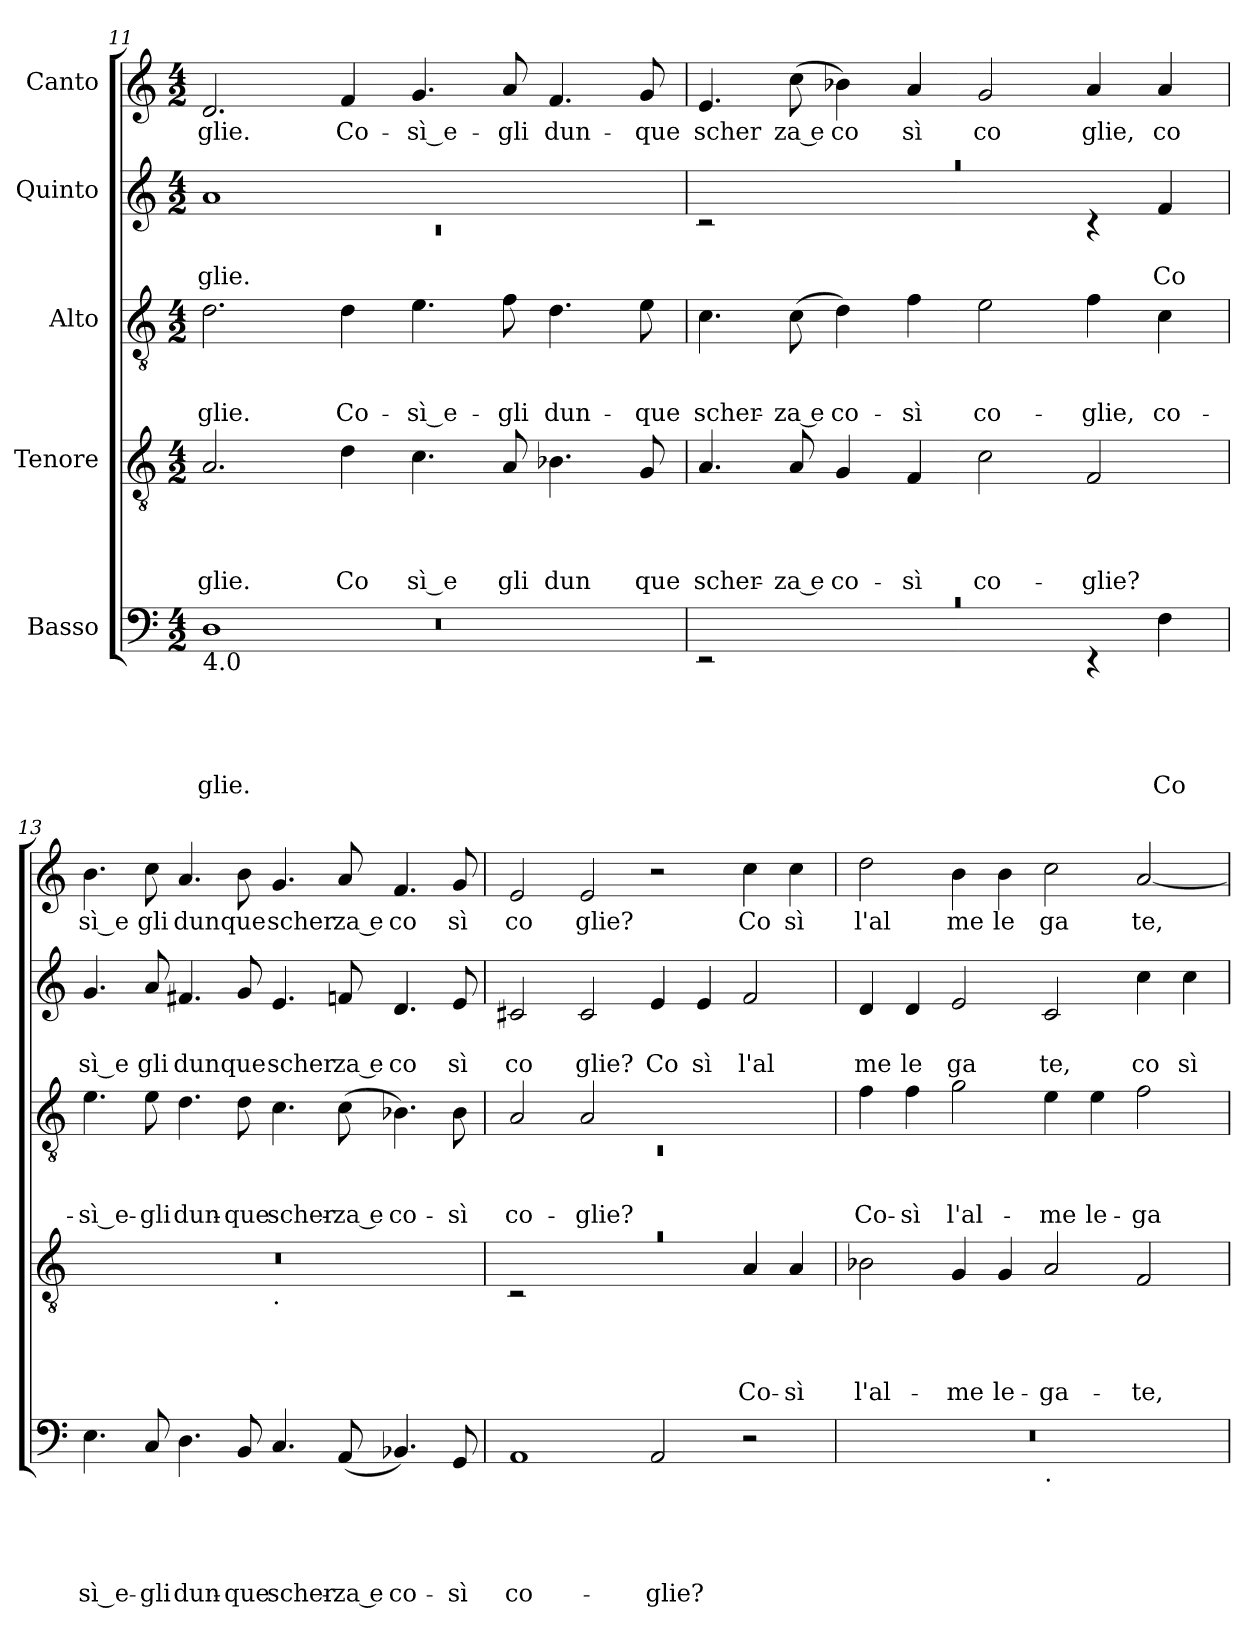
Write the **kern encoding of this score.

**kern	**text	**text	**text	**text	**text	**kern	**text	**text	**text	**text	**kern	**text	**text	**text	**kern	**text	**text	**kern	**text
*part5	*part5	*part5	*part5	*part5	*part5	*part4	*part4	*part4	*part4	*part4	*part3	*part3	*part3	*part3	*part2	*part2	*part2	*part1	*part1
*staff5	*staff5	*staff5	*staff5	*staff5	*staff5	*staff4	*staff4	*staff4	*staff4	*staff4	*staff3	*staff3	*staff3	*staff3	*staff2	*staff2	*staff2	*staff1	*staff1
*I"Basso	*	*	*	*	*	*I"Tenore	*	*	*	*	*I"Alto	*	*	*	*I"Quinto	*	*	*I"Canto	*
*clefF4	*	*	*	*	*	*clefGv2	*	*	*	*	*clefGv2	*	*	*	*clefG2	*	*	*clefG2	*
*k[]	*	*	*	*	*	*k[]	*	*	*	*	*k[]	*	*	*	*k[]	*	*	*k[]	*
*C:	*	*	*	*	*	*C:	*	*	*	*	*C:	*	*	*	*C:	*	*	*C:	*
*M4/2	*	*	*	*	*	*M4/2	*	*	*	*	*M4/2	*	*	*	*M4/2	*	*	*M4/2	*
=11	=11	=11	=11	=11	=11	=11	=11	=11	=11	=11	=11	=11	=11	=11	=11	=11	=11	=11	=11
*^	*	*	*	*	*	*	*	*	*	*	*	*	*	*	*^	*	*	*	*
*	*^	*	*	*	*	*	*	*	*	*	*	*	*	*	*	*	*	*	*	*	*
!LO:TX:b:t=4.0	!	!	!	!	!	!	!	!	!	!	!	!	!	!	!	!	!	!	!	!	!	!
!	!	!LO:N:vis=1	!	!	!	!	!LO:LY:b	!	!	!	!	!LO:LY:b	!	!	!	!LO:LY:b	!	!LO:N:vis=1	!	!LO:LY:b	!	!LO:LY:b
0ryy	1D	0r	.	.	.	.	-glie.	2.A/	.	.	.	glie.	2.d\	.	.	-glie.	1a	0rc	.	glie.	2.d/	-glie.
!	!	!	!	!	!	!	!	!	!	!	!	!LO:LY:b	!	!	!	!LO:LY:b	!	!	!	!	!	!LO:LY:b
.	.	.	.	.	.	.	.	4d\	.	.	.	Co	4d\	.	.	Co-	.	.	.	.	4f/	Co-
!	!	!	!	!	!	!	!	!	!	!	!	!LO:LY:b:rj	!	!	!	!LO:LY:b:rj	!	!	!	!	!	!LO:LY:b:rj
.	1ryy	.	.	.	.	.	.	4.c\	.	.	.	sì e	4.e\	.	.	-sì e-	1ryy	.	.	.	4.g/	-sì e-
!	!	!	!	!	!	!	!	!	!	!	!	!LO:LY:b	!	!	!	!LO:LY:b	!	!	!	!	!	!LO:LY:b
.	.	.	.	.	.	.	.	8A/	.	.	.	gli	8f\	.	.	-gli	.	.	.	.	8a/	-gli
!	!	!	!	!	!	!	!	!	!	!	!	!LO:LY:b	!	!	!	!LO:LY:b	!	!	!	!	!	!LO:LY:b
.	.	.	.	.	.	.	.	4.B-X\	.	.	.	dun	4.d\	.	.	dun-	.	.	.	.	4.f/	dun-
!	!	!	!	!	!	!	!	!	!	!	!	!LO:LY:b	!	!	!	!LO:LY:b	!	!	!	!	!	!LO:LY:b
.	.	.	.	.	.	.	.	8G/	.	.	.	que	8e\	.	.	-que	.	.	.	.	8g/	-que
*v	*v	*v	*	*	*	*	*	*	*	*	*	*	*	*	*	*	*	*	*	*	*	*
!!LO:PB:g=z
=12	=12	=12	=12	=12	=12	=12	=12	=12	=12	=12	=12	=12	=12	=12	=12	=12	=12	=12	=12	=12
!LO:N:vis=1	!	!	!	!	!	!	!	!	!	!LO:LY:b	!	!	!	!LO:LY:b	!LO:N:vis=1	!	!	!	!	!LO:LY:b
*^	*	*	*	*	*	*	*	*	*	*	*	*	*	*	*	*	*	*	*	*
0rc	2rEE	.	.	.	.	.	4.A/	.	.	.	scher-	4.c\	.	.	scher-	0raa	2rc	.	.	4.e/	scher
!	!	!	!	!	!	!	!	!	!	!	!LO:LY:b:rj	!	!	!	!LO:LY:b:rj	!	!	!	!	!	!LO:LY:b:rj
.	.	.	.	.	.	.	8A/	.	.	.	-za e	(<8c\	.	.	-za e	.	.	.	.	(<8cc\	za e
!	!	!	!	!	!	!	!	!	!	!	!LO:LY:b	!	!	!	!LO:LY:b	!	!	!	!	!	!LO:LY:b
.	1ryy	.	.	.	.	.	4G/	.	.	.	co-	4d\)	.	.	co-	.	1ryy	.	.	4b-X\)	co
!	!	!	!	!	!	!	!	!	!	!	!LO:LY:b	!	!	!	!LO:LY:b	!	!	!	!	!	!LO:LY:b
.	.	.	.	.	.	.	4F/	.	.	.	-sì	4f\	.	.	-sì	.	.	.	.	4a/	sì
!	!	!	!	!	!	!	!	!	!	!	!LO:LY:b	!	!	!	!LO:LY:b	!	!	!	!	!	!LO:LY:b
.	.	.	.	.	.	.	2c\	.	.	.	co-	2e\	.	.	co-	.	.	.	.	2g/	co
!	!	!	!	!	!	!	!	!	!	!	!LO:LY:b	!	!	!	!LO:LY:b	!	!	!	!	!	!LO:LY:b
.	4rEE	.	.	.	.	.	2F/	.	.	.	-glie?	4f\	.	.	-glie,	.	4rc	.	.	4a/	glie,
!	!	!	!	!	!	!LO:LY:b	!	!	!	!	!	!	!	!	!LO:LY:b	!	!	!	!LO:LY:b	!	!LO:LY:b
.	4F\	.	.	.	.	Co-	.	.	.	.	.	4c\	.	.	co-	.	4f/	.	Co	4a/	co
=13	=13	=13	=13	=13	=13	=13	=13	=13	=13	=13	=13	=13	=13	=13	=13	=13	=13	=13	=13	=13	=13
!	!	!	!	!	!	!LO:LY:b:rj	!	!	!	!	!	!	!	!	!LO:LY:b:rj	!	!	!	!LO:LY:b:rj	!	!LO:LY:b:rj
*v	*v	*	*	*	*	*	*^	*	*	*	*	*	*	*	*	*v	*v	*	*	*	*
4.E\	.	.	.	.	-sì e-	0r	1ryy	.	.	.	.	4.e\	.	.	-sì e-	4.g/	.	sì e	4.b\	sì e
!	!	!	!	!	!LO:LY:b	!	!	!	!	!	!	!	!	!	!LO:LY:b	!	!	!LO:LY:b	!	!LO:LY:b
8C/	.	.	.	.	-gli	.	.	.	.	.	.	8e\	.	.	-gli	8a/	.	gli	8cc\	gli
!	!	!	!	!	!LO:LY:b	!	!	!	!	!	!	!	!	!	!LO:LY:b	!	!	!LO:LY:b	!	!LO:LY:b
4.D\	.	.	.	.	dun-	.	.	.	.	.	.	4.d\	.	.	dun-	4.f#X/	.	dun	4.a/	dun
!	!	!	!	!	!LO:LY:b	!	!	!	!	!	!	!	!	!	!LO:LY:b	!	!	!LO:LY:b	!	!LO:LY:b
8BB/	.	.	.	.	-que	.	.	.	.	.	.	8d\	.	.	-que	8g/	.	que	8b\	que
!	!	!	!	!	!	!	!LO:TX:b:t=.	!	!	!	!	!	!	!	!	!	!	!	!	!
!	!	!	!	!	!LO:LY:b	!	!	!	!	!	!	!	!	!	!LO:LY:b	!	!	!LO:LY:b	!	!LO:LY:b
4.C/	.	.	.	.	scher-	.	1ryy	.	.	.	.	4.c\	.	.	scher-	4.e/	.	scher	4.g/	scher
!	!	!	!	!	!LO:LY:b:rj	!	!	!	!	!	!	!	!	!	!LO:LY:b:rj	!	!	!LO:LY:b:rj	!	!LO:LY:b:rj
(<8AA/	.	.	.	.	-za e	.	.	.	.	.	.	(<8c\	.	.	-za e	8fn/	.	za e	8a/	za e
!	!	!	!	!	!LO:LY:b	!	!	!	!	!	!	!	!	!	!LO:LY:b	!	!	!LO:LY:b	!	!LO:LY:b
4.BB-X/)	.	.	.	.	co-	.	.	.	.	.	.	4.B-X\)	.	.	co-	4.d/	.	co	4.f/	co
!	!	!	!	!	!LO:LY:b	!	!	!	!	!	!	!	!	!	!LO:LY:b	!	!	!LO:LY:b	!	!LO:LY:b
8GG/	.	.	.	.	-sì	.	.	.	.	.	.	8B-\	.	.	-sì	8e/	.	sì	8g/	sì
=14	=14	=14	=14	=14	=14	=14	=14	=14	=14	=14	=14	=14	=14	=14	=14	=14	=14	=14	=14	=14
*	*	*	*	*	*	*	*	*	*	*	*	*^	*	*	*	*	*	*	*	*
!	!	!	!	!	!LO:LY:b	!LO:N:vis=1	!	!	!	!	!	!	!LO:N:vis=1	!	!	!LO:LY:b	!	!	!LO:LY:b	!	!LO:LY:b
1AA	.	.	.	.	co-	0ra	2rC	.	.	.	.	2A/	0rC	.	.	co-	2c#X/	.	co	2e/	co
!	!	!	!	!	!	!	!	!	!	!	!	!	!	!	!	!LO:LY:b	!	!	!LO:LY:b	!	!LO:LY:b
.	.	.	.	.	.	.	1ryy	.	.	.	.	2A/	.	.	.	-glie?	2c#/	.	glie?	2e/	glie?
!	!	!	!	!	!LO:LY:b	!	!	!	!	!	!	!	!	!	!	!	!	!	!LO:LY:b	!	!
2AA/	.	.	.	.	-glie?	.	.	.	.	.	.	1ryy	.	.	.	.	4e/	.	Co	2r	.
!	!	!	!	!	!	!	!	!	!	!	!	!	!	!	!	!	!	!	!LO:LY:b	!	!
.	.	.	.	.	.	.	.	.	.	.	.	.	.	.	.	.	4e/	.	sì	.	.
!	!	!	!	!	!	!	!	!	!	!	!LO:LY:b	!	!	!	!	!	!	!	!LO:LY:b	!	!LO:LY:b
2r	.	.	.	.	.	.	4A/	.	.	.	Co-	.	.	.	.	.	2f/	.	l'al	4cc\	Co
!	!	!	!	!	!	!	!	!	!	!	!LO:LY:b	!	!	!	!	!	!	!	!	!	!LO:LY:b
.	.	.	.	.	.	.	4A/	.	.	.	-sì	.	.	.	.	.	.	.	.	4cc\	sì
*	*	*	*	*	*	*	*	*	*	*	*	*v	*v	*	*	*	*	*	*	*	*
=15	=15	=15	=15	=15	=15	=15	=15	=15	=15	=15	=15	=15	=15	=15	=15	=15	=15	=15	=15	=15
!	!	!	!	!	!	!	!	!	!	!	!LO:LY:b	!	!	!	!LO:LY:b	!	!	!LO:LY:b	!	!LO:LY:b
*^	*	*	*	*	*	*v	*v	*	*	*	*	*	*	*	*	*	*	*	*	*
0r	1ryy	.	.	.	.	.	2B-X\	.	.	.	l'al-	4f\	.	.	Co-	4d/	.	me	2dd\	l'al
!	!	!	!	!	!	!	!	!	!	!	!	!	!	!	!LO:LY:b	!	!	!LO:LY:b	!	!
.	.	.	.	.	.	.	.	.	.	.	.	4f\	.	.	-sì	4d/	.	le	.	.
!	!	!	!	!	!	!	!	!	!	!	!LO:LY:b	!	!	!	!LO:LY:b	!	!	!LO:LY:b	!	!LO:LY:b
.	.	.	.	.	.	.	4G/	.	.	.	-me	2g\	.	.	l'al-	2e/	.	ga	4b\	me
!	!	!	!	!	!	!	!	!	!	!	!LO:LY:b	!	!	!	!	!	!	!	!	!LO:LY:b
.	.	.	.	.	.	.	4G/	.	.	.	le-	.	.	.	.	.	.	.	4b\	le
!	!LO:TX:b:t=.	!	!	!	!	!	!	!	!	!	!	!	!	!	!	!	!	!	!	!
!	!	!	!	!	!	!	!	!	!	!	!LO:LY:b	!	!	!	!LO:LY:b	!	!	!LO:LY:b	!	!LO:LY:b
.	1ryy	.	.	.	.	.	2A/	.	.	.	-ga-	4e\	.	.	-me	2c/	.	te,	2cc\	ga
!	!	!	!	!	!	!	!	!	!	!	!	!	!	!	!LO:LY:b	!	!	!	!	!
.	.	.	.	.	.	.	.	.	.	.	.	4e\	.	.	le-	.	.	.	.	.
!	!	!	!	!	!	!	!	!	!	!	!LO:LY:b	!	!	!	!LO:LY:b	!	!	!LO:LY:b	!	!LO:LY:b
.	.	.	.	.	.	.	2F/	.	.	.	-te,	2f\	.	.	-ga-	4cc\	.	co	[<2a/	te,
!	!	!	!	!	!	!	!	!	!	!	!	!	!	!	!	!	!	!LO:LY:b	!	!
.	.	.	.	.	.	.	.	.	.	.	.	.	.	.	.	4cc\	.	sì	.	.
*v	*v	*	*	*	*	*	*	*	*	*	*	*	*	*	*	*	*	*	*	*
=	=	=	=	=	=	=	=	=	=	=	=	=	=	=	=	=	=	=	=
*-	*-	*-	*-	*-	*-	*-	*-	*-	*-	*-	*-	*-	*-	*-	*-	*-	*-	*-	*-
